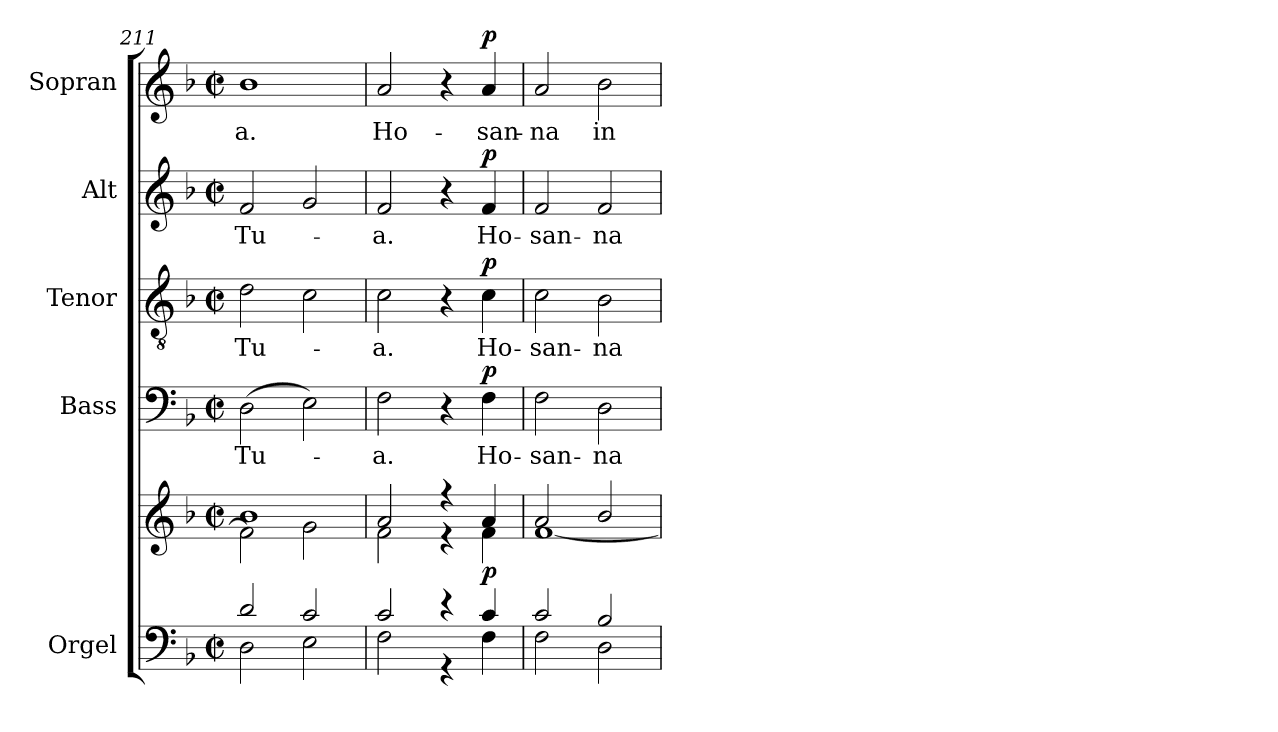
**kern	**kern	**dynam	**kern	**text	**dynam	**kern	**text	**dynam	**kern	**text	**dynam	**kern	**text	**dynam
*part5	*part5	*part5	*part4	*part4	*part4	*part3	*part3	*part3	*part2	*part2	*part2	*part1	*part1	*part1
*staff6	*staff5	*staff5/6	*staff4	*staff4	*staff4	*staff3	*staff3	*staff3	*staff2	*staff2	*staff2	*staff1	*staff1	*staff1
*I"Orgel	*	*	*I"Bass	*	*	*I"Tenor	*	*	*I"Alt	*	*	*I"Sopran	*	*
*I'Org.	*	*	*I'B.	*	*	*I'T.	*	*	*I'A.	*	*	*I'S.	*	*
!!LO:LB:g=z
*clefF4	*clefG2	*	*clefF4	*	*	*clefGv2	*	*	*clefG2	*	*	*clefG2	*	*
*k[b-]	*k[b-]	*	*k[b-]	*	*	*k[b-]	*	*	*k[b-]	*	*	*k[b-]	*	*
*F:	*F:	*	*F:	*	*	*F:	*	*	*F:	*	*	*F:	*	*
*M2/2	*M2/2	*	*M2/2	*	*	*M2/2	*	*	*M2/2	*	*	*M2/2	*	*
*met(c|)	*met(c|)	*	*met(c|)	*	*	*met(c|)	*	*	*met(c|)	*	*	*met(c|)	*	*
=211	=211	=211	=211	=211	=211	=211	=211	=211	=211	=211	=211	=211	=211	=211
*^	*^	*	*	*	*	*	*	*	*	*	*	*	*	*
!	!	!	!	!	!	!LO:LY:b	!	!	!LO:LY:b	!	!	!LO:LY:b	!	!	!LO:LY:b	!
2d/	2D\	1b-	2f\]	.	(>2D\	Tu-	.	2d\	Tu-	.	2f/	Tu-	.	1b-	-a.	.
2c/	2E\	.	2g\	.	2E\)	.	.	2c\	.	.	2g/	.	.	.	.	.
=212	=212	=212	=212	=212	=212	=212	=212	=212	=212	=212	=212	=212	=212	=212	=212	=212
!	!	!	!	!	!	!LO:LY:b	!	!	!LO:LY:b	!	!	!LO:LY:b	!	!	!LO:LY:b	!
2c/	2F\	2a/	2f\	.	2F\	-a.	.	2c\	-a.	.	2f/	-a.	.	2a/	Ho-	.
4r	4r	4r	4r	.	4r	.	.	4r	.	.	4r	.	.	4r	.	.
!	!	!	!	!LO:DY:b	!	!LO:LY:b	!LO:DY:a	!	!LO:LY:b	!LO:DY:a	!	!LO:LY:b	!LO:DY:a	!	!LO:LY:b	!LO:DY:a
4c/	4F\	4a/	4f\	p	4F\	Ho-	p	4c\	Ho-	p	4f/	Ho-	p	4a/	-san-	p
=213	=213	=213	=213	=213	=213	=213	=213	=213	=213	=213	=213	=213	=213	=213	=213	=213
!	!	!	!	!	!	!LO:LY:b	!	!	!LO:LY:b	!	!	!LO:LY:b	!	!	!LO:LY:b	!
2c/	2F\	2a/	[<1f	.	2F\	-san-	.	2c\	-san-	.	2f/	-san-	.	2a/	-na	.
!	!	!	!	!	!	!LO:LY:b	!	!	!LO:LY:b	!	!	!LO:LY:b	!	!	!LO:LY:b	!
2B-/	2D\	2b-/	.	.	2D\	-na	.	2B-\	-na	.	2f/	-na	.	2b-\	in	.
*v	*v	*	*	*	*	*	*	*	*	*	*	*	*	*	*	*
*	*v	*v	*	*	*	*	*	*	*	*	*	*	*	*	*
=	=	=	=	=	=	=	=	=	=	=	=	=	=	=
*-	*-	*-	*-	*-	*-	*-	*-	*-	*-	*-	*-	*-	*-	*-
